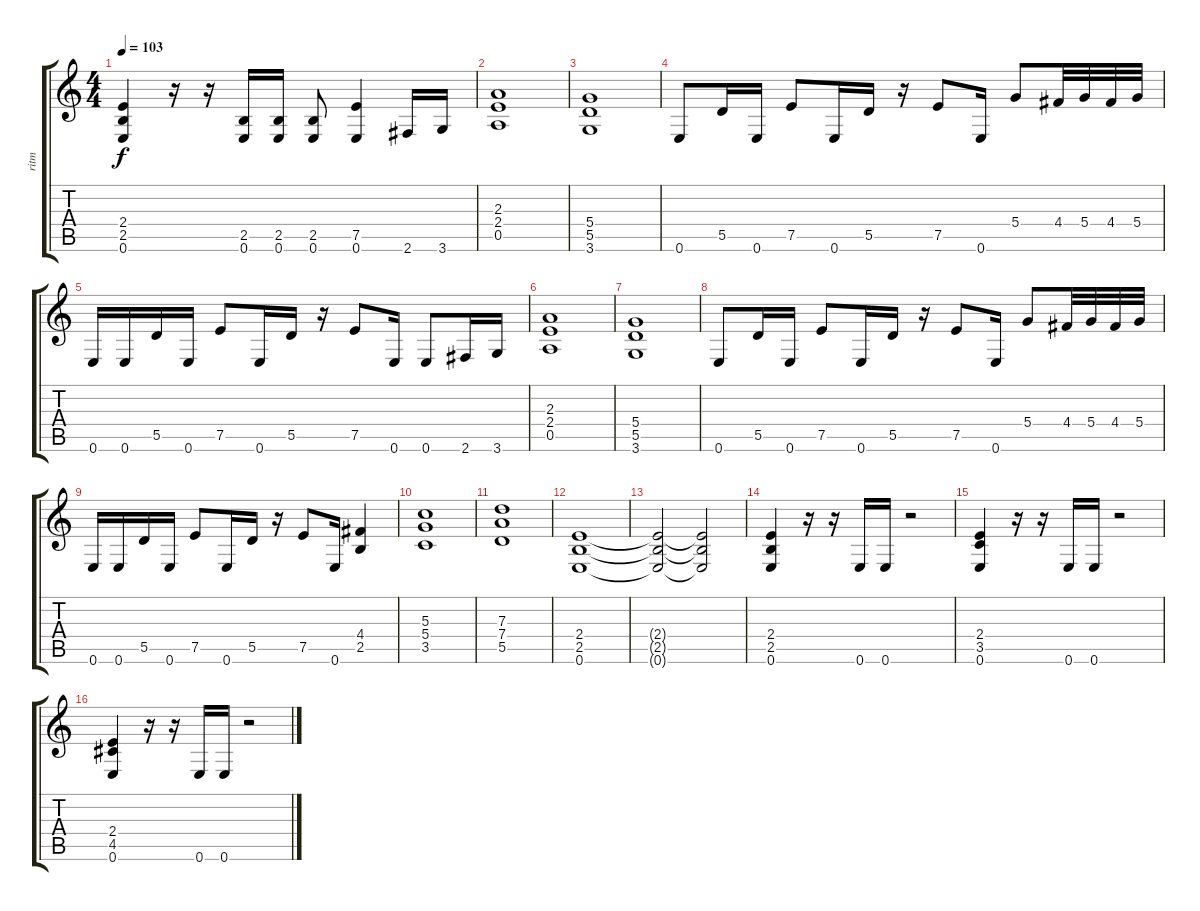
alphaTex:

\track ("ritm" "ritm") {instrument distortionguitar}
\staff {score tabs}
\tuning (E4 B3 G3 D3 A2 E2) {hide}
\ts (4 4)
\tempo 103
\clef g2
\ks c
(2.4 2.5 0.6).4{dy f} r.16 r.16 (2.5 0.6).16 (2.5 0.6).16 (2.5 0.6).8 (7.5 0.6).4 2.6.16 3.6.16 |
(2.3 2.4 0.5).1 |
(5.4 5.5 3.6).1 |
0.6.8 5.5.16 0.6.16 7.5.8 0.6.16 5.5.16 r.16 7.5.8 0.6.16 5.4.8 4.4.32 5.4.32 4.4.32 5.4.32 |
0.6.16 0.6.16 5.5.16 0.6.16 7.5.8 0.6.16 5.5.16 r.16 7.5.8 0.6.16 0.6.8 2.6.16 3.6.16 |
(2.3 2.4 0.5).1 |
(5.4 5.5 3.6).1 |
0.6.8 5.5.16 0.6.16 7.5.8 0.6.16 5.5.16 r.16 7.5.8 0.6.16 5.4.8 4.4.32 5.4.32 4.4.32 5.4.32 |
0.6.16 0.6.16 5.5.16 0.6.16 7.5.8 0.6.16 5.5.16 r.16 7.5.8 0.6.16 (4.4 2.5).4 |
(5.3 5.4 3.5).1 |
(7.3 7.4 5.5).1 |
(2.4 2.5 0.6).1 |
(2.4{t} 2.5{t} 0.6{t}).2 (2.4{t} 2.5{t} 0.6{t}).2 |
(2.4 2.5 0.6).4 r.16 r.16 0.6.16 0.6.16 r.2 |
(2.4 3.5 0.6).4 r.16 r.16 0.6.16 0.6.16 r.2 |
(2.4 4.5 0.6).4 r.16 r.16 0.6.16 0.6.16 r.2
